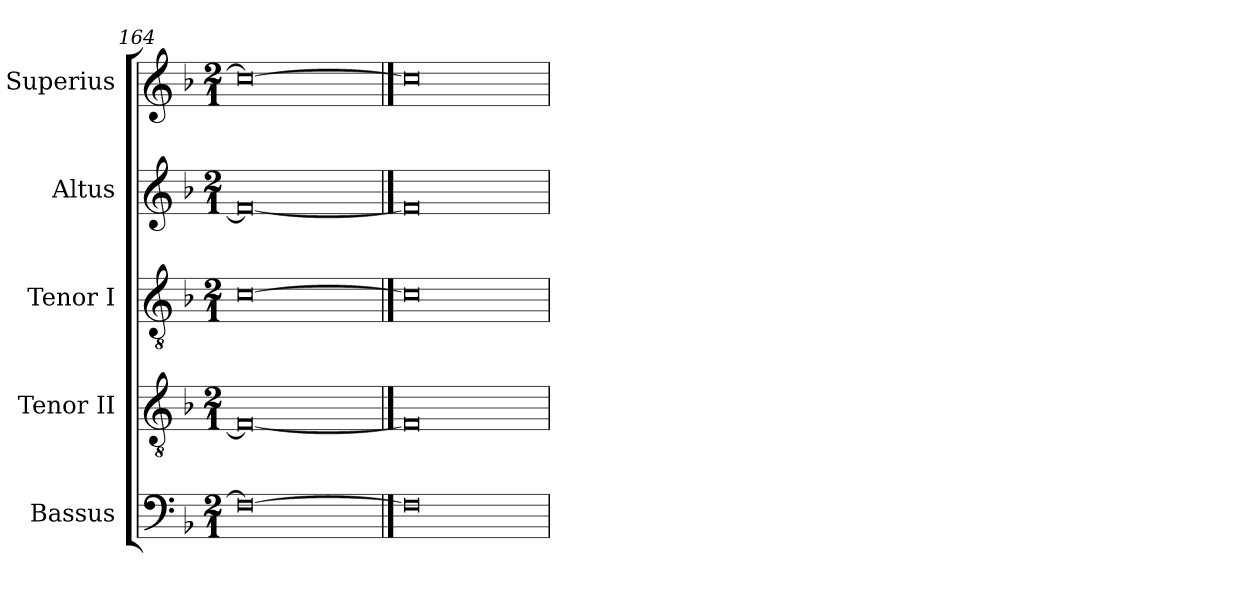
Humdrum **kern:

**kern	**kern	**kern	**kern	**kern
*part5	*part4	*part3	*part2	*part1
*staff5	*staff4	*staff3	*staff2	*staff1
*I"Bassus	*I"Tenor II	*I"Tenor I	*I"Altus	*I"Superius
*I'B	*I'T. II	*I'T. I	*I'A	*I'S
*clefF4	*clefGv2	*clefGv2	*clefG2	*clefG2
*k[b-]	*k[b-]	*k[b-]	*k[b-]	*k[b-]
*F:	*F:	*F:	*F:	*F:
*M2/1	*M2/1	*M2/1	*M2/1	*M2/1
=164	=164	=164	=164	=164
0F_	0F_	[0c	0f_	0cc_
==165	==165	==165	==165	==165
0F]	0F]	0c]	0f]	0cc]
=	=	=	=	=
*-	*-	*-	*-	*-
